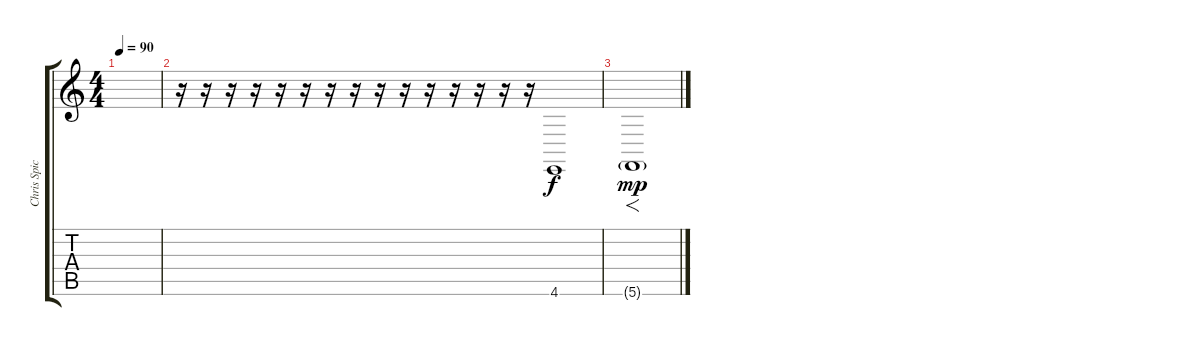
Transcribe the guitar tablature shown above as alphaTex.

\track ("Chris Spicuzza" "Chris Spic") {instrument stringensemble1}
\staff {score tabs}
\tuning (D4 A3 F3 C3 G2 C2) {hide}
\ts (4 4)
\tempo 90
\clef g2
\ks c
|
r.16 r.16 r.16 r.16 r.16 r.16 r.16 r.16 r.16 r.16 r.16 r.16 r.16 r.16 r.16 4.6.1{dy f instrument gunshot} |
5.6{g}.1{f dy mp volume 13 instrument stringensemble1}
